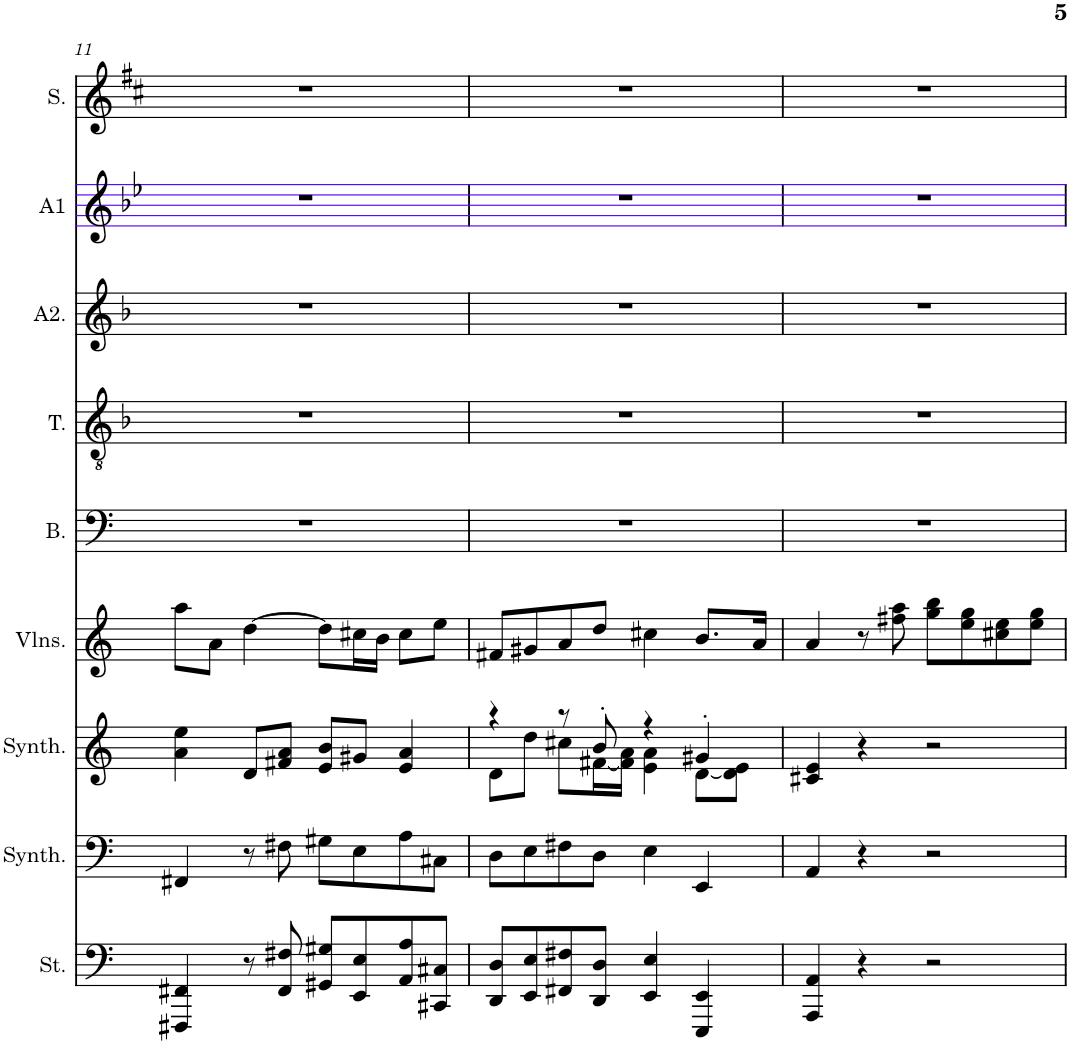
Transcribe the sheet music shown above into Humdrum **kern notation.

**kern	**kern	**kern	**kern	**kern	**kern	**kern	**kern	**kern
*part9	*part8	*part7	*part6	*part5	*part4	*part3	*part2	*part1
*staff9	*staff8	*staff7	*staff6	*staff5	*staff4	*staff3	*staff2	*staff1
*I"Cordes, D'Bass/Strings, etc	*I"Synthétiseur d'instruments à cordes, Synth strings, etc	*I"Synthétiseur d'instruments à cordes, Synth strings 2	*I"Violons, 1st violins	*I"Basse	*I"Ténor	*I"Alto 2	*I"Alto 1	*I"Soprano
*I'St.	*I'Synth.	*I'Synth.	*I'Vlns.	*I'B.	*I'T.	*I'A2.	*I'A1	*I'S.
!!LO:PB:g=z
*clefF4	*clefF4	*clefG2	*clefG2	*clefF4	*clefGv2	*clefG2	*clefG2	*clefG2
*k[]	*k[]	*k[]	*k[]	*k[]	*k[b-]	*k[b-]	*k[b-e-]	*k[f#c#]
*M4/4	*M4/4	*M4/4	*M4/4	*M4/4	*M4/4	*M4/4	*M4/4	*M4/4
=11	=11	=11	=11	=11	=11	=11	=11	=11
4FFF#X/ 4FF#X/	4FF#X/	4a\ 4ee\	8aa\L	1r	1r	1r	1r	1r
.	.	.	8a\J	.	.	.	.	.
8r	8r	8d/L	[4dd\	.	.	.	.	.
8FF#/ 8F#X/	8F#X\	8f#X/ 8a/J	.	.	.	.	.	.
8GG#X/ 8G#X/L	8G#X\L	8e/ 8b/L	8dd\L]	.	.	.	.	.
8EE/ 8E/	8E\	8g#X/J	16cc#X\L	.	.	.	.	.
.	.	.	16b\JJ	.	.	.	.	.
8AA/ 8A/	8A\	4e/ 4a/	8cc#\L	.	.	.	.	.
8CC#X/ 8C#X/J	8C#X\J	.	8ee\J	.	.	.	.	.
=12	=12	=12	=12	=12	=12	=12	=12	=12
*	*	*^	*	*	*	*	*	*
8DD/ 8D/L	8D\L	4r	8d\L	8f#X/L	1r	1r	1r	1r	1r
8EE/ 8E/	8E\	.	8dd\J	8g#X/	.	.	.	.	.
8FF#X/ 8F#X/	8F#X\	8r	8cc#X\L	8a/	.	.	.	.	.
8DD/ 8D/J	8D\J	8b'/	[16f#X\L	8dd/J	.	.	.	.	.
.	.	.	16f#\] 16a\JJ	.	.	.	.	.	.
4EE/ 4E/	4E\	4r	4e\ 4a\	4cc#X\	.	.	.	.	.
4EEE/ 4EE/	4EE/	4g#X'/	[8d\L	8.b/L	.	.	.	.	.
.	.	.	8d\] 8e\J	.	.	.	.	.	.
.	.	.	.	16a/Jk	.	.	.	.	.
*	*	*v	*v	*	*	*	*	*	*
=13	=13	=13	=13	=13	=13	=13	=13	=13
4AAA/ 4AA/	4AA/	4c#X/ 4e/	4a/	1r	1r	1r	1r	1r
4r	4r	4r	8r	.	.	.	.	.
.	.	.	8ff#X\ 8aa\	.	.	.	.	.
2r	2r	2r	8gg\ 8bb\L	.	.	.	.	.
.	.	.	8ee\ 8gg\	.	.	.	.	.
.	.	.	8cc#X\ 8ee\	.	.	.	.	.
.	.	.	8ee\ 8gg\J	.	.	.	.	.
=	=	=	=	=	=	=	=	=
*-	*-	*-	*-	*-	*-	*-	*-	*-
